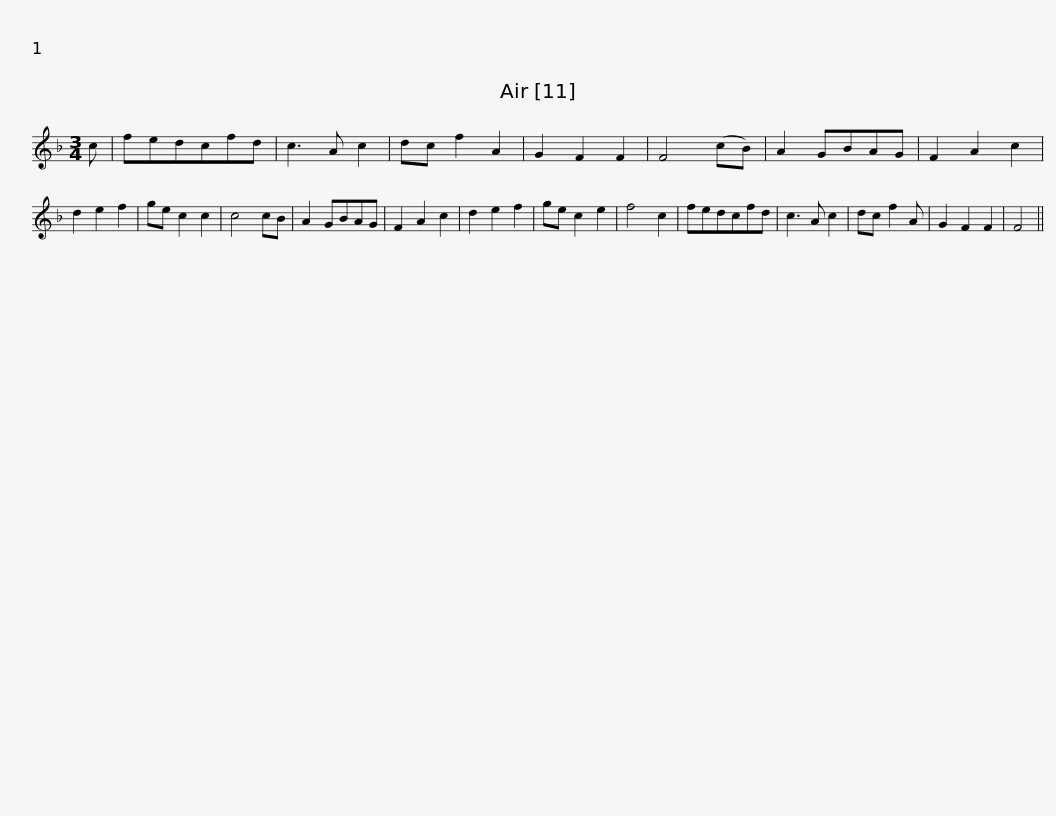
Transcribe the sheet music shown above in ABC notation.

X:1
L:1/8
M:3/4
I:linebreak $
K:F
V:1 treble
V:1
 c | fedcfd | c3 A c2 | dc f2 A2 | G2 F2 F2 | %5
 F4 (cB) | A2 GBAG | F2 A2 c2 | d2 e2 f2 | ge c2 c2 | %10
 c4 cB |$ A2 GBAG | F2 A2 c2 | d2 e2 f2 | ge c2 e2 | %15
 f4 c2 | fedcfd | c3 A c2 | dc f2 A | G2 F2 F2 | %20
 F4 || %21
